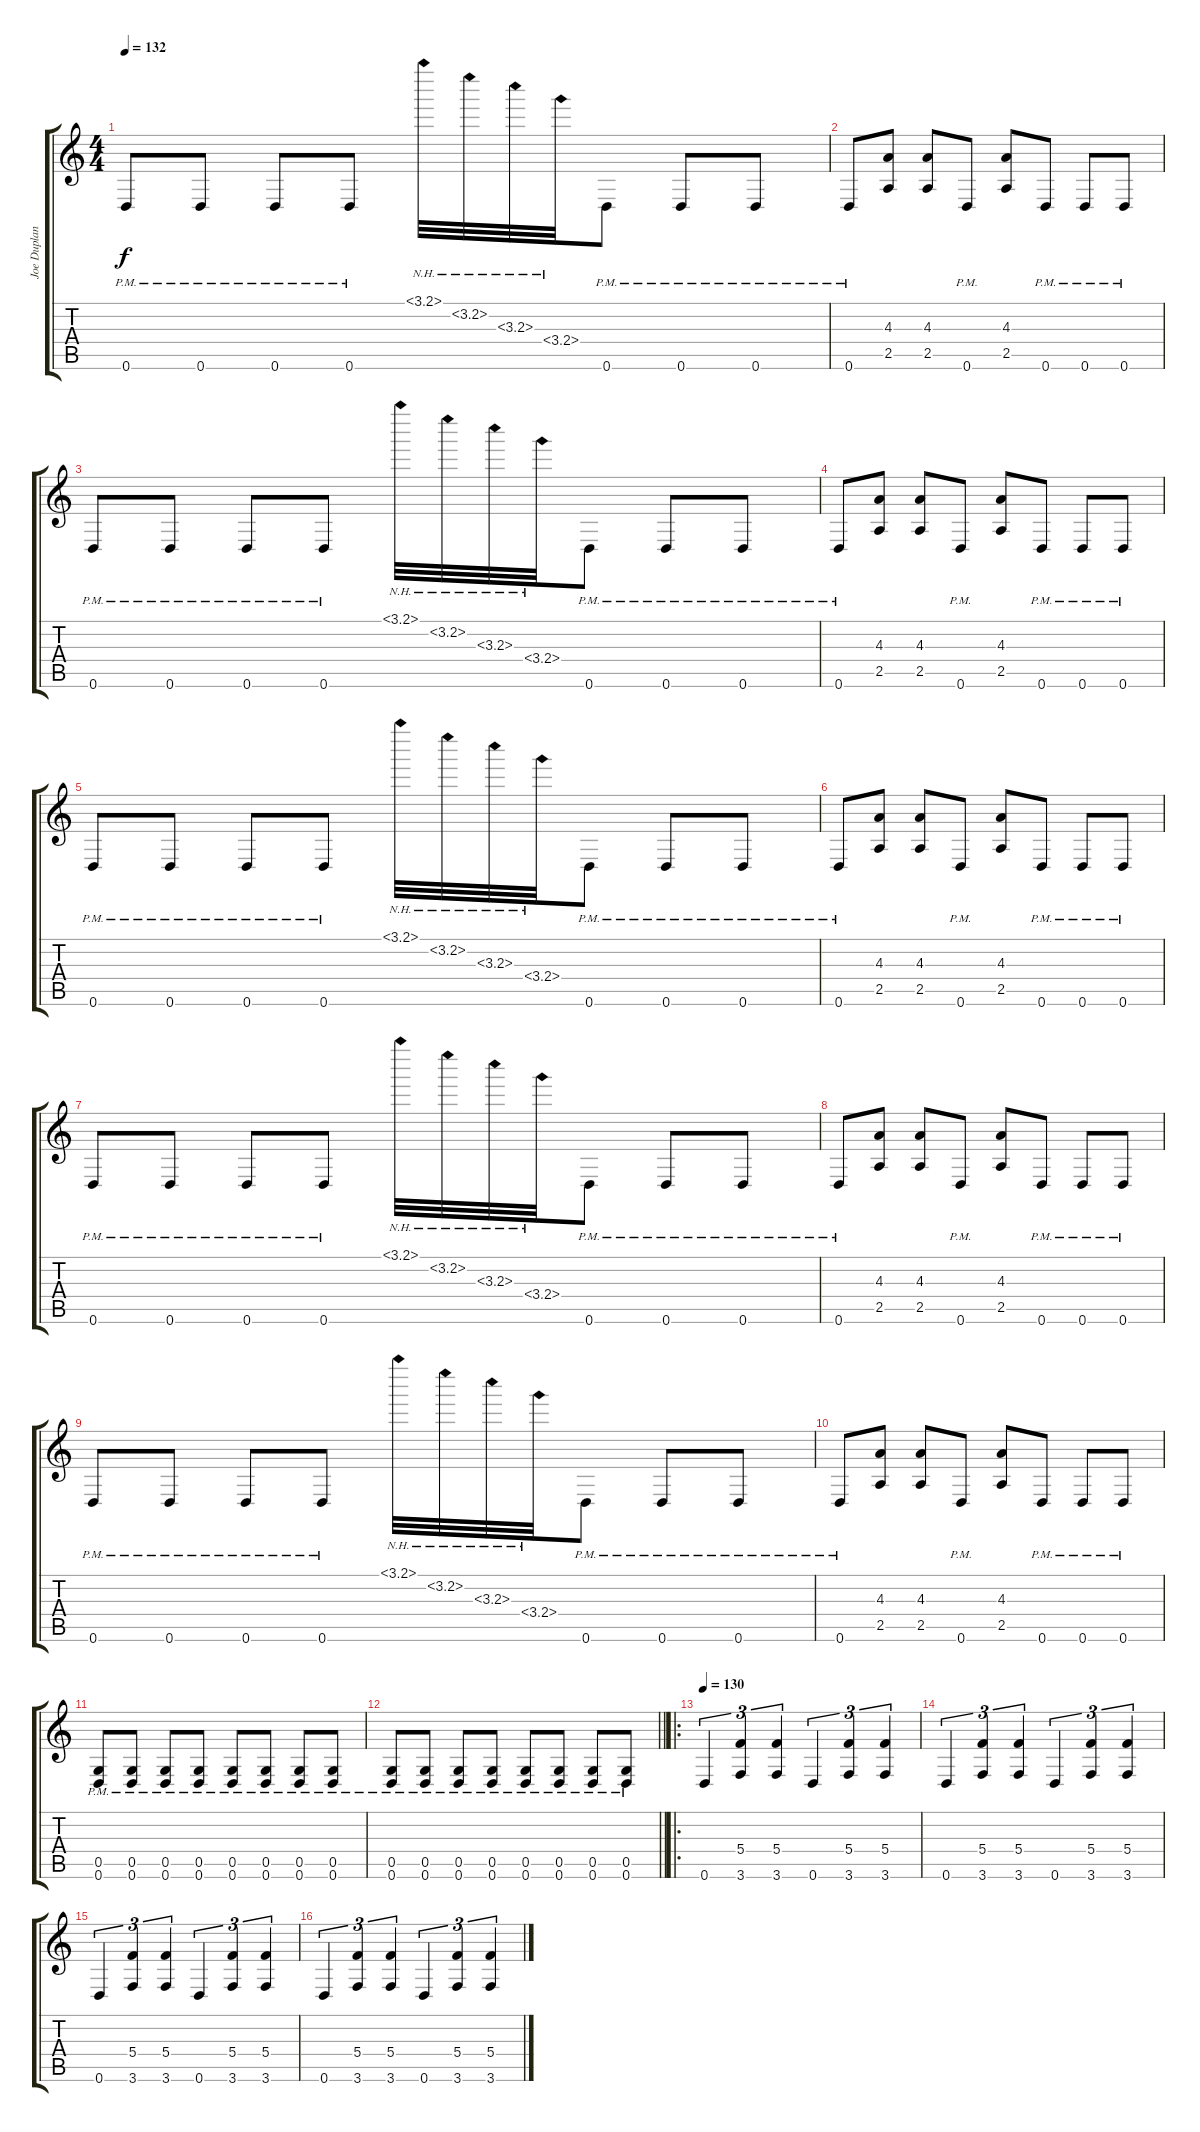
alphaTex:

\track ("Joe Duplantier" "Joe Duplan") {instrument distortionguitar}
\staff {score tabs}
\tuning (D4 A3 F3 C3 G2 D2) {hide}
\ts (4 4)
\tempo 132
\clef g2
\ks c
0.6{pm}.8{dy f} 0.6{pm}.8 0.6{pm}.8 0.6{pm}.8 3.1{nh}.32 3.2{nh}.32 3.3{nh}.32 3.4{nh}.32 0.6{pm}.8 0.6{pm}.8 0.6{pm}.8 |
0.6{pm}.8 (4.3 2.5).8 (4.3 2.5).8 0.6{pm}.8 (4.3 2.5).8 0.6{pm}.8 0.6{pm}.8 0.6{pm}.8 |
0.6{pm}.8 0.6{pm}.8 0.6{pm}.8 0.6{pm}.8 3.1{nh}.32 3.2{nh}.32 3.3{nh}.32 3.4{nh}.32 0.6{pm}.8 0.6{pm}.8 0.6{pm}.8 |
0.6{pm}.8 (4.3 2.5).8 (4.3 2.5).8 0.6{pm}.8 (4.3 2.5).8 0.6{pm}.8 0.6{pm}.8 0.6{pm}.8 |
0.6{pm}.8 0.6{pm}.8 0.6{pm}.8 0.6{pm}.8 3.1{nh}.32 3.2{nh}.32 3.3{nh}.32 3.4{nh}.32 0.6{pm}.8 0.6{pm}.8 0.6{pm}.8 |
0.6{pm}.8 (4.3 2.5).8 (4.3 2.5).8 0.6{pm}.8 (4.3 2.5).8 0.6{pm}.8 0.6{pm}.8 0.6{pm}.8 |
0.6{pm}.8 0.6{pm}.8 0.6{pm}.8 0.6{pm}.8 3.1{nh}.32 3.2{nh}.32 3.3{nh}.32 3.4{nh}.32 0.6{pm}.8 0.6{pm}.8 0.6{pm}.8 |
0.6{pm}.8 (4.3 2.5).8 (4.3 2.5).8 0.6{pm}.8 (4.3 2.5).8 0.6{pm}.8 0.6{pm}.8 0.6{pm}.8 |
0.6{pm}.8 0.6{pm}.8 0.6{pm}.8 0.6{pm}.8 3.1{nh}.32 3.2{nh}.32 3.3{nh}.32 3.4{nh}.32 0.6{pm}.8 0.6{pm}.8 0.6{pm}.8 |
0.6{pm}.8 (4.3 2.5).8 (4.3 2.5).8 0.6{pm}.8 (4.3 2.5).8 0.6{pm}.8 0.6{pm}.8 0.6{pm}.8 |
(0.5{pm} 0.6{pm}).8 (0.5{pm} 0.6{pm}).8 (0.5{pm} 0.6{pm}).8 (0.5{pm} 0.6{pm}).8 (0.5{pm} 0.6{pm}).8 (0.5{pm} 0.6{pm}).8 (0.5{pm} 0.6{pm}).8 (0.5{pm} 0.6{pm}).8 |
\barLineRight lightlight
(0.5{pm} 0.6{pm}).8 (0.5{pm} 0.6{pm}).8 (0.5{pm} 0.6{pm}).8 (0.5{pm} 0.6{pm}).8 (0.5{pm} 0.6{pm}).8 (0.5{pm} 0.6{pm}).8 (0.5{pm} 0.6{pm}).8 (0.5{pm} 0.6{pm}).8 |
\ro
\section ("" "")
\tempo 130
0.6.4{tu (3 2)} (5.4 3.6).4{tu (3 2)} (5.4 3.6).4{tu (3 2)} 0.6.4{tu (3 2)} (5.4 3.6).4{tu (3 2)} (5.4 3.6).4{tu (3 2)} |
0.6.4{tu (3 2)} (5.4 3.6).4{tu (3 2)} (5.4 3.6).4{tu (3 2)} 0.6.4{tu (3 2)} (5.4 3.6).4{tu (3 2)} (5.4 3.6).4{tu (3 2)} |
0.6.4{tu (3 2)} (5.4 3.6).4{tu (3 2)} (5.4 3.6).4{tu (3 2)} 0.6.4{tu (3 2)} (5.4 3.6).4{tu (3 2)} (5.4 3.6).4{tu (3 2)} |
0.6.4{tu (3 2)} (5.4 3.6).4{tu (3 2)} (5.4 3.6).4{tu (3 2)} 0.6.4{tu (3 2)} (5.4 3.6).4{tu (3 2)} (5.4 3.6).4{tu (3 2)}
